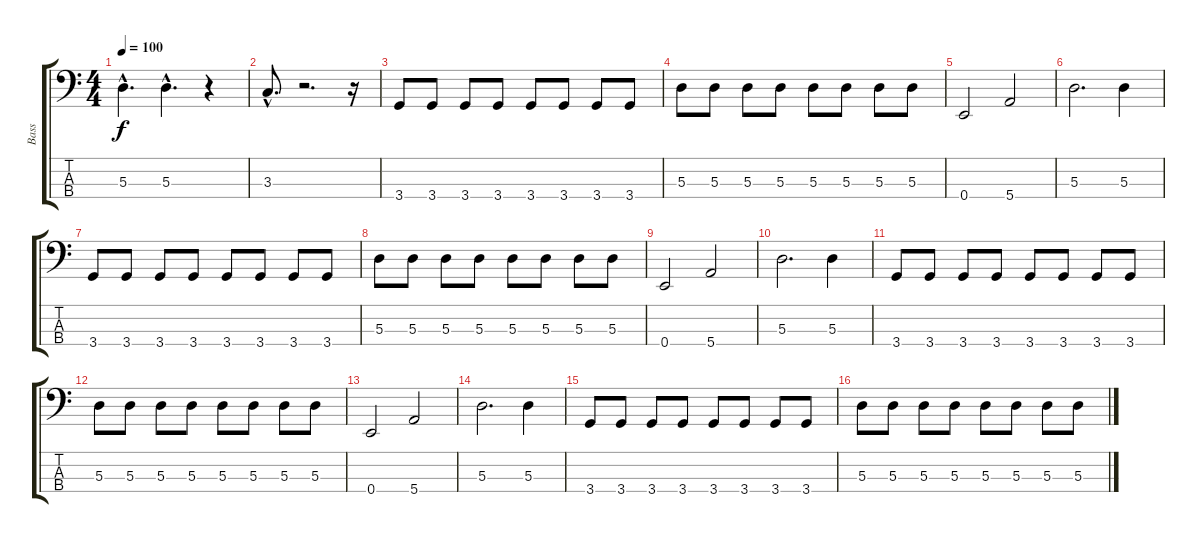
\track ("Bass" "Bass") {instrument electricbassfinger}
\staff {score tabs}
\tuning (G2 D2 A1 E1) {hide}
\ts (4 4)
\tempo 100
\clef f4
\ks c
5.3{hac}.4{d dy f} 5.3{hac}.4{d} r.4 |
3.3{hac}.8{d} r.2{d} r.16 |
3.4.8 3.4.8 3.4.8 3.4.8 3.4.8 3.4.8 3.4.8 3.4.8 |
5.3.8 5.3.8 5.3.8 5.3.8 5.3.8 5.3.8 5.3.8 5.3.8 |
0.4.2 5.4.2 |
5.3.2{d} 5.3.4 |
3.4.8 3.4.8 3.4.8 3.4.8 3.4.8 3.4.8 3.4.8 3.4.8 |
5.3.8 5.3.8 5.3.8 5.3.8 5.3.8 5.3.8 5.3.8 5.3.8 |
0.4.2 5.4.2 |
5.3.2{d} 5.3.4 |
3.4.8 3.4.8 3.4.8 3.4.8 3.4.8 3.4.8 3.4.8 3.4.8 |
5.3.8 5.3.8 5.3.8 5.3.8 5.3.8 5.3.8 5.3.8 5.3.8 |
0.4.2 5.4.2 |
5.3.2{d} 5.3.4 |
3.4.8 3.4.8 3.4.8 3.4.8 3.4.8 3.4.8 3.4.8 3.4.8 |
5.3.8 5.3.8 5.3.8 5.3.8 5.3.8 5.3.8 5.3.8 5.3.8
